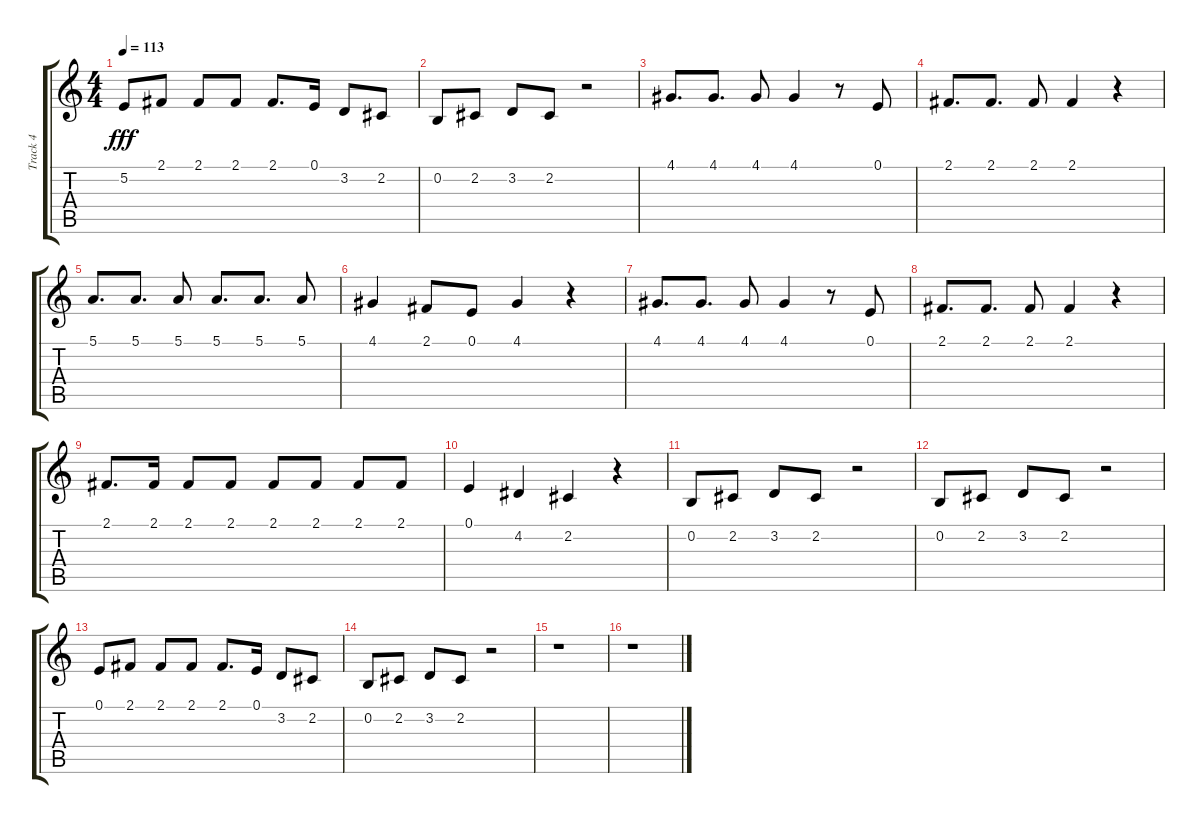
\track ("Track 4" "Track 4") {instrument vibraphone}
\staff {score tabs}
\tuning (E4 B3 G3 D3 A2 E2) {hide}
\ts (4 4)
\tempo 113
\clef g2
\ks c
5.2.8{dy fff} 2.1.8 2.1.8 2.1.8 2.1.8{d} 0.1.16 3.2.8 2.2.8 |
0.2.8 2.2.8 3.2.8 2.2.8 r.2 |
4.1.8{d} 4.1.8{d} 4.1.8 4.1.4 r.8 0.1.8 |
2.1.8{d} 2.1.8{d} 2.1.8 2.1.4 r.4 |
5.1.8{d} 5.1.8{d} 5.1.8 5.1.8{d} 5.1.8{d} 5.1.8 |
4.1.4 2.1.8 0.1.8 4.1.4 r.4 |
4.1.8{d} 4.1.8{d} 4.1.8 4.1.4 r.8 0.1.8 |
2.1.8{d} 2.1.8{d} 2.1.8 2.1.4 r.4 |
2.1.8{d} 2.1.16 2.1.8 2.1.8 2.1.8 2.1.8 2.1.8 2.1.8 |
0.1.4 4.2.4 2.2.4 r.4 |
0.2.8 2.2.8 3.2.8 2.2.8 r.2 |
0.2.8 2.2.8 3.2.8 2.2.8 r.2 |
0.1.8 2.1.8 2.1.8 2.1.8 2.1.8{d} 0.1.16 3.2.8 2.2.8 |
0.2.8 2.2.8 3.2.8 2.2.8 r.2 |
r.1 |
r.1
